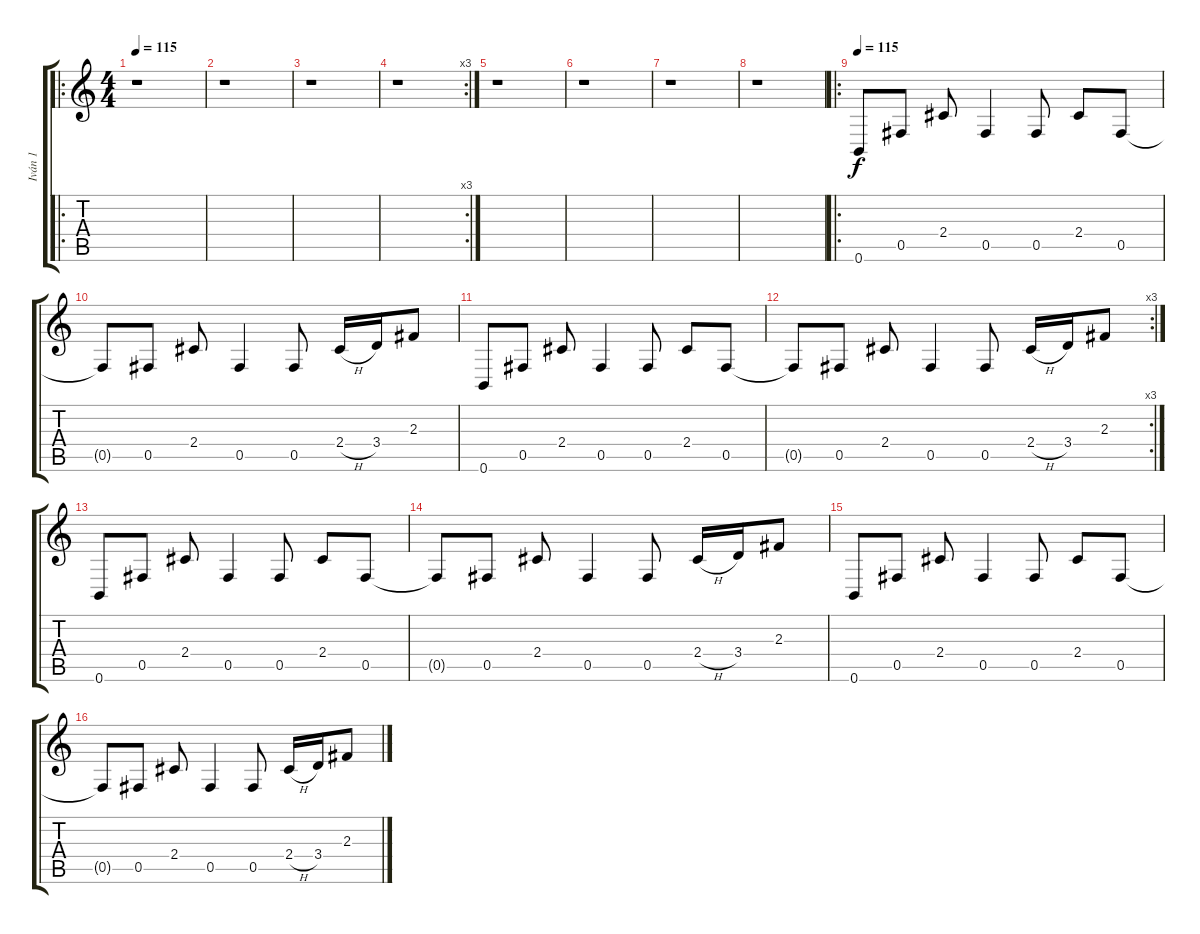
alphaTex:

\track ("Iván 1" "Iván 1") {instrument electricguitarclean}
\staff {score tabs}
\tuning (Db4 Ab3 E3 B2 Gb2 B1) {hide}
\ro
\ts (4 4)
\tempo 115
\clef g2
\ks c
r.1{dy f} |
r.1 |
r.1 |
\rc 3
r.1 |
r.1 |
r.1 |
r.1 |
r.1 |
\ro
\tempo 115
0.6.8 0.5.8 2.4.8 0.5.4 0.5.8 2.4.8 0.5.8 |
0.5{t}.8 0.5.8 2.4.8 0.5.4 0.5.8 2.4{h}.16 3.4.16 2.3.8 |
0.6.8 0.5.8 2.4.8 0.5.4 0.5.8 2.4.8 0.5.8 |
\rc 3
0.5{t}.8 0.5.8 2.4.8 0.5.4 0.5.8 2.4{h}.16 3.4.16 2.3.8 |
0.6.8 0.5.8 2.4.8 0.5.4 0.5.8 2.4.8 0.5.8 |
0.5{t}.8 0.5.8 2.4.8 0.5.4 0.5.8 2.4{h}.16 3.4.16 2.3.8 |
0.6.8 0.5.8 2.4.8 0.5.4 0.5.8 2.4.8 0.5.8 |
0.5{t}.8 0.5.8 2.4.8 0.5.4 0.5.8 2.4{h}.16 3.4.16 2.3.8
